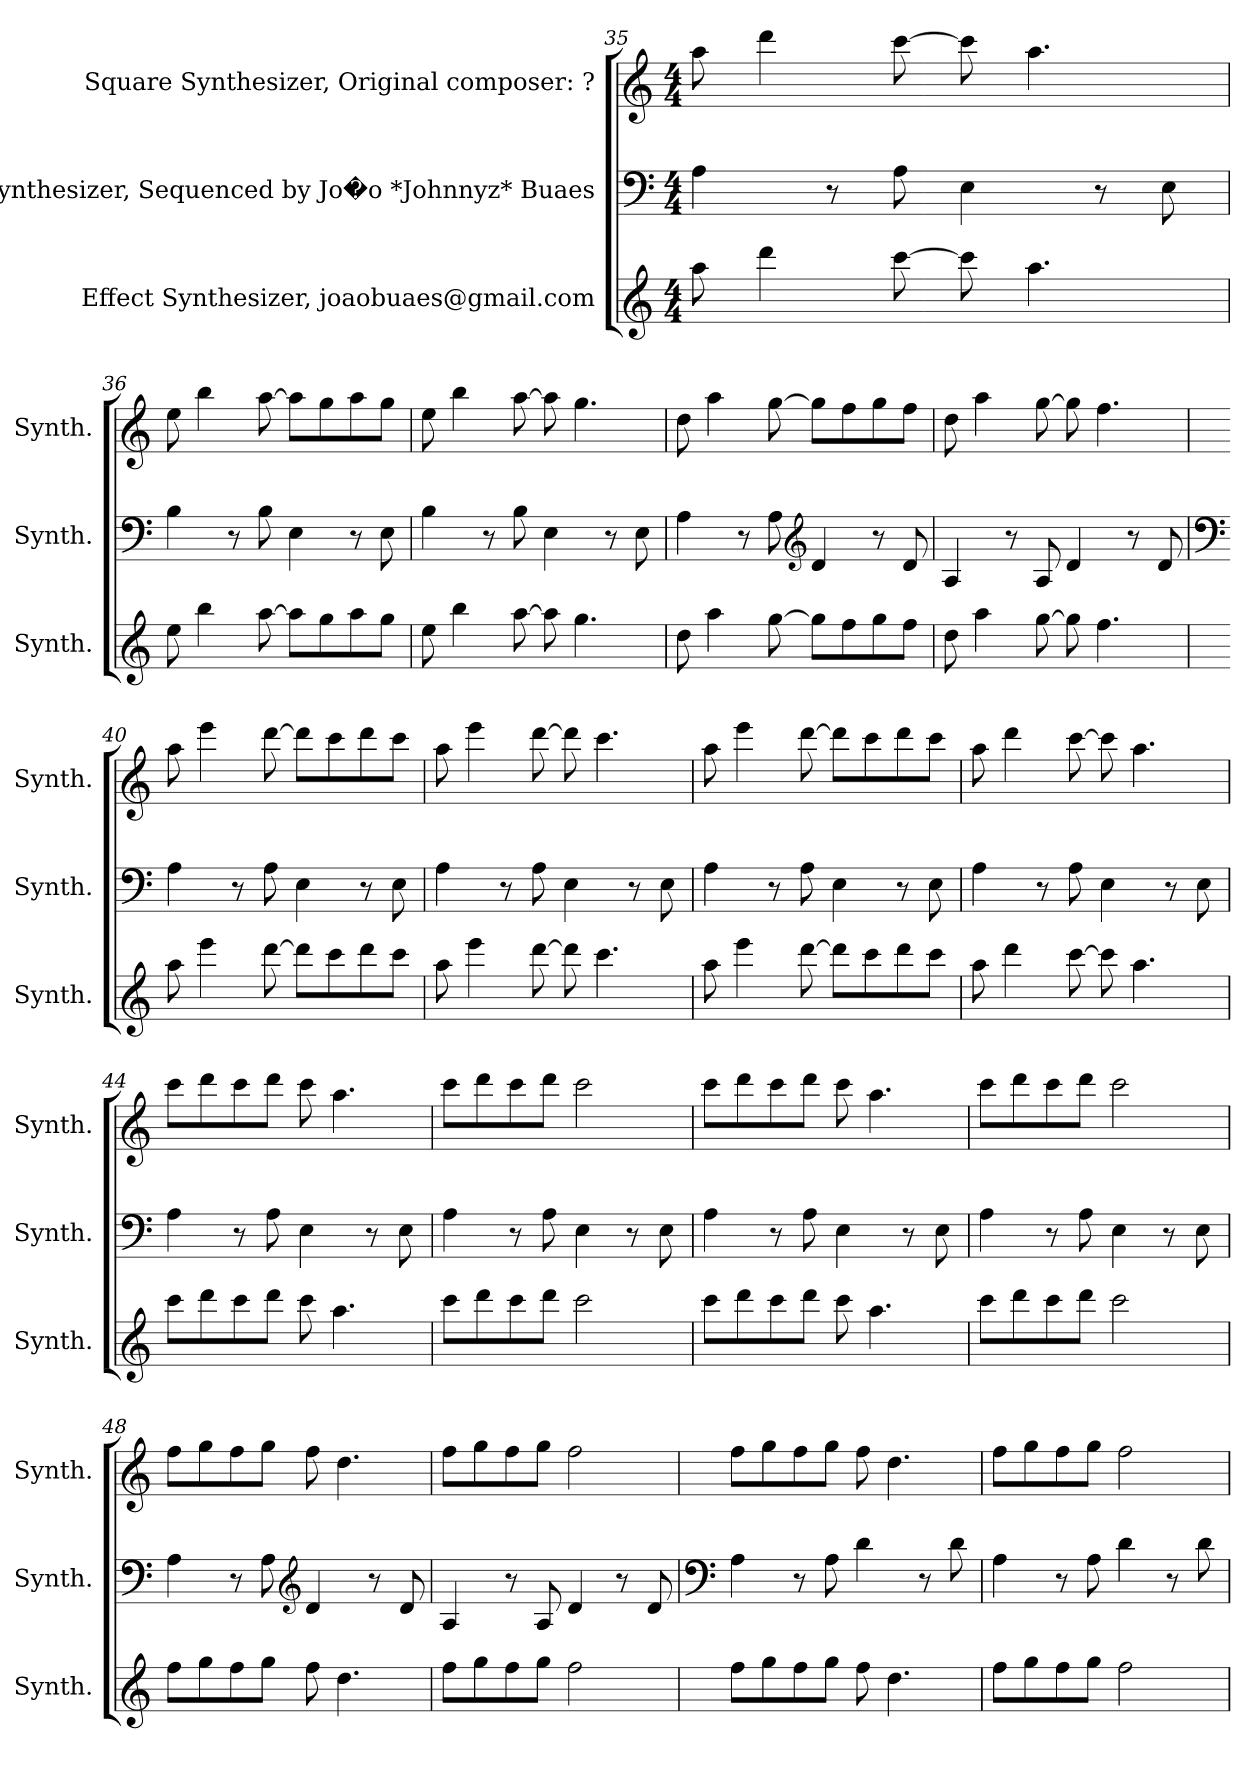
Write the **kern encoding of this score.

**kern	**kern	**kern
*part3	*part2	*part1
*staff3	*staff2	*staff1
*I"Effect Synthesizer, joaobuaes@gmail.com	*I"Square Synthesizer, Sequenced by Jo�o *Johnnyz* Buaes	*I"Square Synthesizer, Original composer: ?
*I'Synth.	*I'Synth.	*I'Synth.
*clefG2	*clefF4	*clefG2
*k[]	*k[]	*k[]
*M4/4	*M4/4	*M4/4
=35	=35	=35
8aa\	4A\	8aa\
4ddd\	.	4ddd\
.	8r	.
[8ccc\	8A\	[8ccc\
8ccc\]	4E\	8ccc\]
4.aa\	.	4.aa\
.	8r	.
.	8E\	.
!!LO:LB:g=z
=36	=36	=36
8ee\	4B\	8ee\
4bb\	.	4bb\
.	8r	.
[8aa\	8B\	[8aa\
8aa\L]	4E\	8aa\L]
8gg\	.	8gg\
8aa\	8r	8aa\
8gg\J	8E\	8gg\J
=37	=37	=37
8ee\	4B\	8ee\
4bb\	.	4bb\
.	8r	.
[8aa\	8B\	[8aa\
8aa\]	4E\	8aa\]
4.gg\	.	4.gg\
.	8r	.
.	8E\	.
=38	=38	=38
8dd\	4A\	8dd\
4aa\	.	4aa\
.	8r	.
[8gg\	8A\	[8gg\
*	*clefG2	*
8gg\L]	4d/	8gg\L]
8ff\	.	8ff\
8gg\	8r	8gg\
8ff\J	8d/	8ff\J
=39	=39	=39
8dd\	4A/	8dd\
4aa\	.	4aa\
.	8r	.
[8gg\	8A/	[8gg\
8gg\]	4d/	8gg\]
4.ff\	.	4.ff\
.	8r	.
.	8d/	.
!!LO:LB:g=z
=40	=40	=40
*	*clefF4	*
8aa\	4A\	8aa\
4eee\	.	4eee\
.	8r	.
[8ddd\	8A\	[8ddd\
8ddd\L]	4E\	8ddd\L]
8ccc\	.	8ccc\
8ddd\	8r	8ddd\
8ccc\J	8E\	8ccc\J
=41	=41	=41
8aa\	4A\	8aa\
4eee\	.	4eee\
.	8r	.
[8ddd\	8A\	[8ddd\
8ddd\]	4E\	8ddd\]
4.ccc\	.	4.ccc\
.	8r	.
.	8E\	.
=42	=42	=42
8aa\	4A\	8aa\
4eee\	.	4eee\
.	8r	.
[8ddd\	8A\	[8ddd\
8ddd\L]	4E\	8ddd\L]
8ccc\	.	8ccc\
8ddd\	8r	8ddd\
8ccc\J	8E\	8ccc\J
=43	=43	=43
8aa\	4A\	8aa\
4ddd\	.	4ddd\
.	8r	.
[8ccc\	8A\	[8ccc\
8ccc\]	4E\	8ccc\]
4.aa\	.	4.aa\
.	8r	.
.	8E\	.
!!LO:LB:g=z
=44	=44	=44
8ccc\L	4A\	8ccc\L
8ddd\	.	8ddd\
8ccc\	8r	8ccc\
8ddd\J	8A\	8ddd\J
8ccc\	4E\	8ccc\
4.aa\	.	4.aa\
.	8r	.
.	8E\	.
=45	=45	=45
8ccc\L	4A\	8ccc\L
8ddd\	.	8ddd\
8ccc\	8r	8ccc\
8ddd\J	8A\	8ddd\J
2ccc\	4E\	2ccc\
.	8r	.
.	8E\	.
=46	=46	=46
8ccc\L	4A\	8ccc\L
8ddd\	.	8ddd\
8ccc\	8r	8ccc\
8ddd\J	8A\	8ddd\J
8ccc\	4E\	8ccc\
4.aa\	.	4.aa\
.	8r	.
.	8E\	.
=47	=47	=47
8ccc\L	4A\	8ccc\L
8ddd\	.	8ddd\
8ccc\	8r	8ccc\
8ddd\J	8A\	8ddd\J
2ccc\	4E\	2ccc\
.	8r	.
.	8E\	.
!!LO:PB:g=z
=48	=48	=48
8ff\L	4A\	8ff\L
8gg\	.	8gg\
8ff\	8r	8ff\
8gg\J	8A\	8gg\J
*	*clefG2	*
8ff\	4d/	8ff\
4.dd\	.	4.dd\
.	8r	.
.	8d/	.
=49	=49	=49
8ff\L	4A/	8ff\L
8gg\	.	8gg\
8ff\	8r	8ff\
8gg\J	8A/	8gg\J
2ff\	4d/	2ff\
.	8r	.
.	8d/	.
=50	=50	=50
*	*clefF4	*
8ff\L	4A\	8ff\L
8gg\	.	8gg\
8ff\	8r	8ff\
8gg\J	8A\	8gg\J
8ff\	4d\	8ff\
4.dd\	.	4.dd\
.	8r	.
.	8d\	.
=51	=51	=51
8ff\L	4A\	8ff\L
8gg\	.	8gg\
8ff\	8r	8ff\
8gg\J	8A\	8gg\J
2ff\	4d\	2ff\
.	8r	.
.	8d\	.
=	=	=
*-	*-	*-
